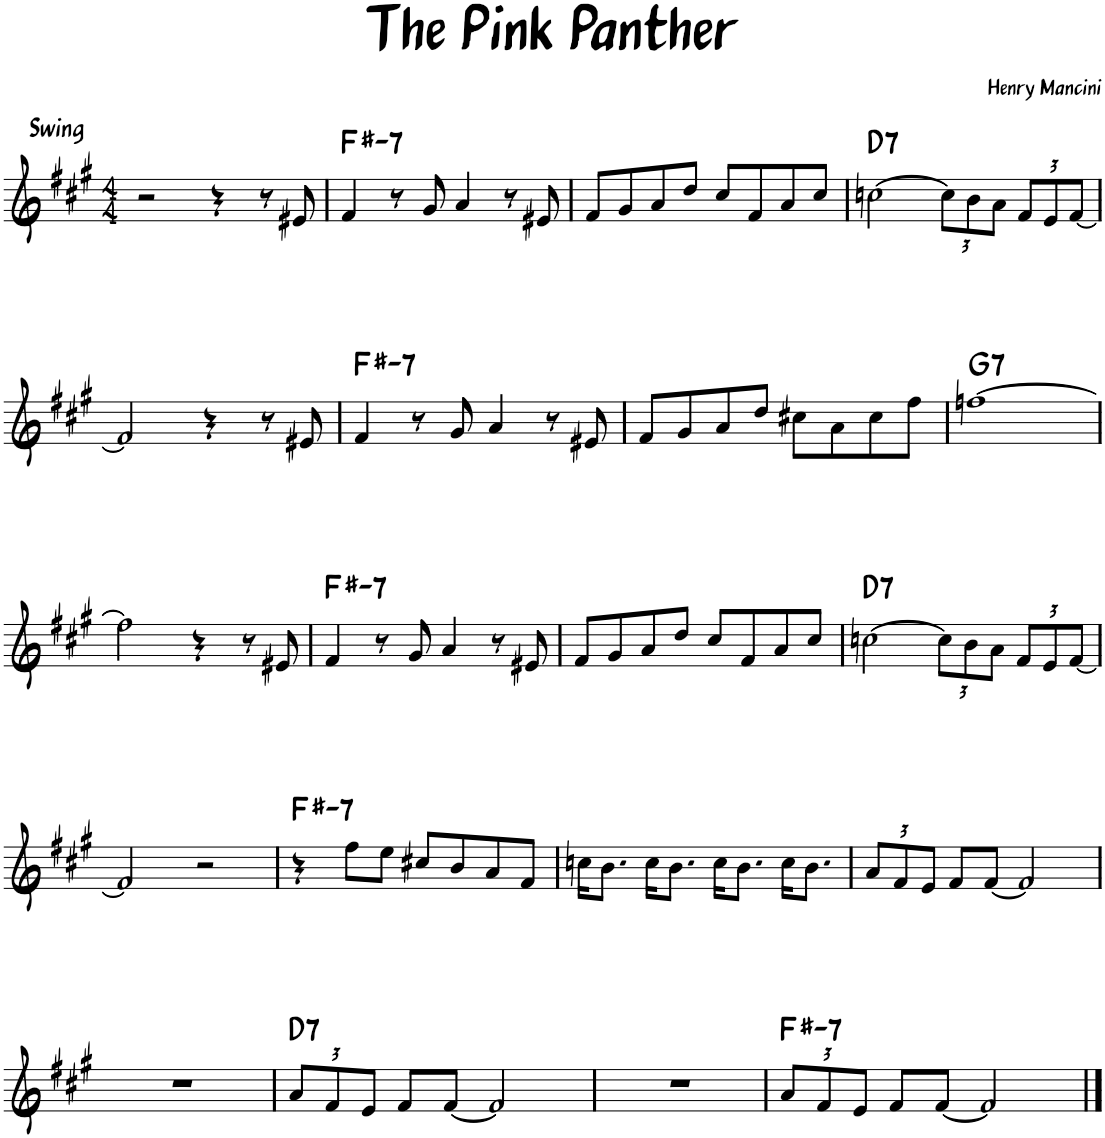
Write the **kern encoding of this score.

**kern	**harte
*part1	*part1
*staff1	*
*I"Tenor Saxophone	*
*I'T. Sax.	*
*clefG2	*
*Trd8c14	*
*k[f#c#g#]	*
*M4/4	*
=1	=1
!LO:TX:a:B:t=Swing	!
2r	.
4r	.
8r	.
8e#X/	.
=2	=2
!	!LO:H:kt=7
4f#/	F#:min7
8r	.
8g#/	.
4a/	.
8r	.
8e#X/	.
=3	=3
8f#/L	.
8g#/	.
8a/	.
8dd/J	.
8cc#/L	.
8f#/	.
8a/	.
8cc#/J	.
=4	=4
!	!LO:H:kt=7
[2ccn\	D:7
*Xbrackettup	*
12cc\L]	.
12b\	.
12a\J	.
12f#/L	.
12e/	.
[12f#/J	.
!!LO:LB:g=z
=5	=5
2f#/]	.
4r	.
8r	.
8e#X/	.
=6	=6
!	!LO:H:kt=7
4f#/	F#:min7
8r	.
8g#/	.
4a/	.
8r	.
8e#X/	.
=7	=7
8f#/L	.
8g#/	.
8a/	.
8dd/J	.
8cc#X\L	.
8a\	.
8cc#\	.
8ff#\J	.
=8	=8
!	!LO:H:kt=7
[1ffn	G:7
!!LO:LB:g=z
=9	=9
2ff\]	.
4r	.
8r	.
8e#X/	.
=10	=10
!	!LO:H:kt=7
4f#/	F#:min7
8r	.
8g#/	.
4a/	.
8r	.
8e#X/	.
=11	=11
8f#/L	.
8g#/	.
8a/	.
8dd/J	.
8cc#/L	.
8f#/	.
8a/	.
8cc#/J	.
=12	=12
!	!LO:H:kt=7
[2ccn\	D:7
12cc\L]	.
12b\	.
12a\J	.
12f#/L	.
12e/	.
[12f#/J	.
!!LO:LB:g=z
=13	=13
2f#/]	.
2r	.
=14	=14
!	!LO:H:kt=7
4r	F#:min7
8ff#\L	.
8ee\J	.
8cc#X/L	.
8b/	.
8a/	.
8f#/J	.
=15	=15
16ccn\KL	.
8.b\J	.
16cc\KL	.
8.b\J	.
16cc\KL	.
8.b\J	.
16cc\KL	.
8.b\J	.
=16	=16
12a/L	.
12f#/	.
12e/J	.
8f#/L	.
[8f#/J	.
2f#/]	.
!!LO:LB:g=z
=17	=17
1r	.
=18	=18
!	!LO:H:kt=7
12a/L	D:7
12f#/	.
12e/J	.
8f#/L	.
[8f#/J	.
2f#/]	.
=19	=19
1r	.
=20	=20
!	!LO:H:kt=7
12a/L	F#:min7
12f#/	.
12e/J	.
8f#/L	.
[8f#/J	.
2f#/]	.
==	==
*-	*-
